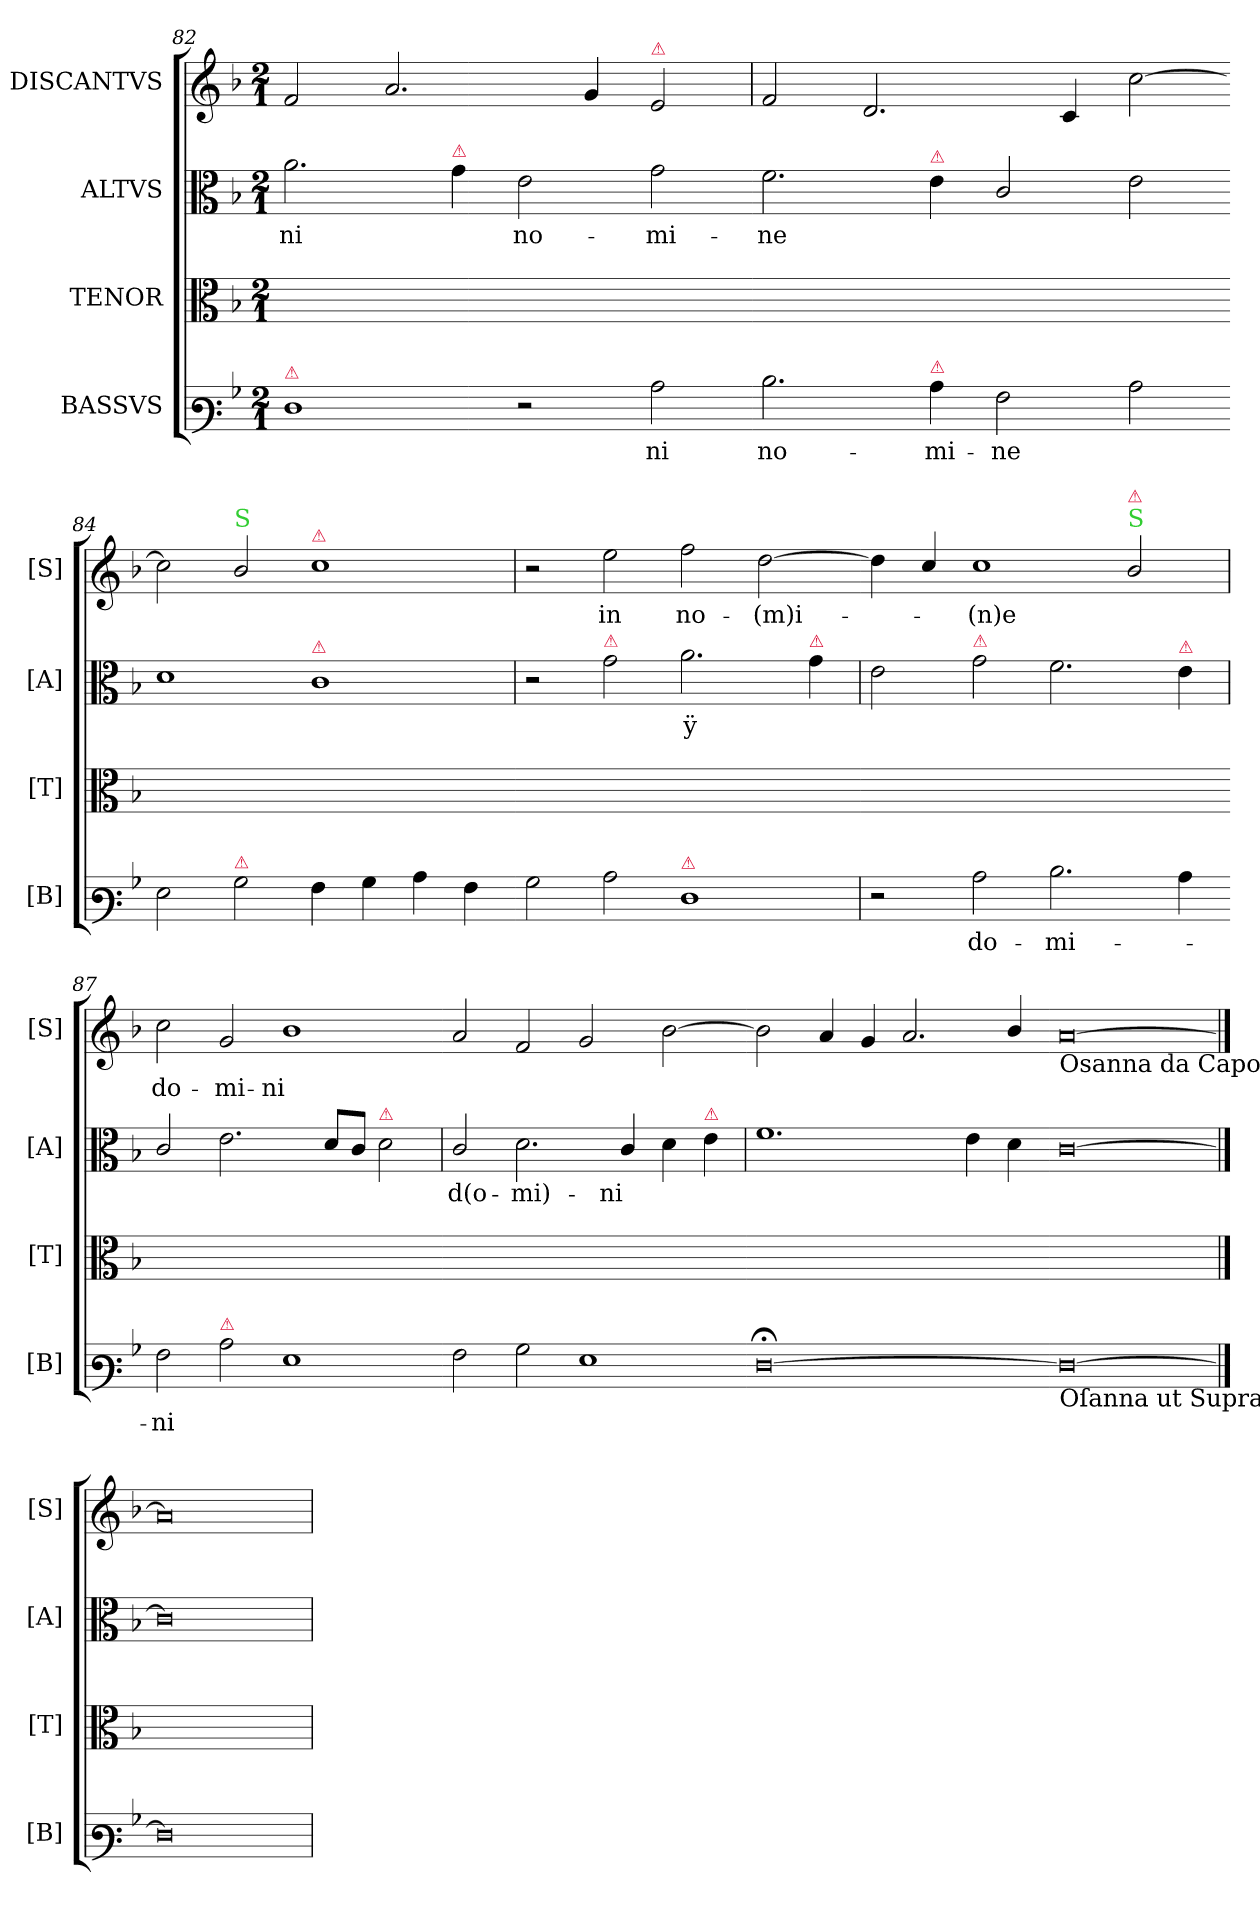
**kern	**text	**kern	**kern	**text	**kern	**text
*part4	*part4	*part3	*part2	*part2	*part1	*part1
*staff4	*staff4	*staff3	*staff2	*staff2	*staff1	*staff1
*I"BASSVS	*	*I"TENOR	*I"ALTVS	*	*I"DISCANTVS	*
*I'[B]	*	*I'[T]	*I'[A]	*	*I'[S]	*
*clefF3	*	*clefC3	*clefC3	*	*clefG2	*
*k[b-]	*	*k[b-]	*k[b-]	*	*k[b-]	*
*M2/1	*	*M2/1	*M2/1	*	*M2/1	*
=82	=82	=82	=82	=82	=82	=82
!LO:TX:a:color=crimson:t=⚠	!	!	!	!	!	!
1F	.	0ryy	2.a\	ni	2f/	.
.	.	.	.	.	2.a/	.
!	!	!	!LO:TX:a:color=crimson:t=⚠	!	!	!
.	.	.	4g\	.	.	.
2r	.	.	2e\	no-	.	.
.	.	.	.	.	4g/	.
!	!	!	!	!	!LO:TX:a:color=crimson:t=⚠	!
2c\	ni	.	2g\	-mi-	2e/	.
=83-	=83	=83-	=83-	=83	=83	=83
2.d\	no-	0ryy	2.f\	-ne	2f/	.
.	.	.	.	.	2.d/	.
!	!	!	!LO:TX:a:color=crimson:t=⚠	!	!	!
!LO:TX:a:color=crimson:t=⚠	!	!	!	!	!	!
4c\	-mi-	.	4e\	.	.	.
2A\	-ne	.	2c/	.	.	.
.	.	.	.	.	4c/	.
2c\	.	.	2e\	.	[2cc\	.
=84-	=84-	=84-	=84-	=84-	=84-	=84-
2G\	.	0ryy	1d	.	2cc\]	.
!	!	!	!	!	!LO:TX:a:color=limegreen:t=S	!
!LO:TX:a:color=crimson:t=⚠	!	!	!	!	!	!
2B-\	.	.	.	.	2b-/	.
!	!	!	!	!	!LO:TX:a:color=crimson:t=⚠	!
!	!	!	!LO:TX:a:color=crimson:t=⚠	!	!	!
4A\	.	.	1c	.	1cc	.
4B-\	.	.	.	.	.	.
4c\	.	.	.	.	.	.
4A\	.	.	.	.	.	.
=85-	=85	=85-	=85	=85	=85	=85
2B-\	.	0ryy	2r	.	2r	.
!	!	!	!LO:TX:a:color=crimson:t=⚠	!	!	!
2c\	.	.	2g\	.	2ee\	in
!LO:TX:a:color=crimson:t=⚠	!	!	!	!	!	!
1F	.	.	2.a\	ÿ	2ff\	no-
.	.	.	.	.	[2dd\	-(m)i-
!	!	!	!LO:TX:a:color=crimson:t=⚠	!	!	!
.	.	.	4g\	.	.	.
=86	=86-	=86-	=86	=86-	=86-	=86-
2r	.	0ryy	2e\	.	4dd\]	.
.	.	.	.	.	4cc/	.
!	!	!	!LO:TX:a:color=crimson:t=⚠	!	!	!
2c\	do-	.	2g\	.	1cc	-(n)e
2.d\	-mi-	.	2.f\	.	.	.
!	!	!	!	!	!LO:TX:a:color=limegreen:t=S	!
!	!	!	!	!	!LO:TX:a:color=crimson:t=⚠	!
.	.	.	.	.	2b-/	.
!	!	!	!LO:TX:a:color=crimson:t=⚠	!	!	!
4c\	.	.	4e\	.	.	.
=87-	=87	=87-	=87	=87	=87	=87
2A\	-ni	0ryy	2c/	.	2cc\	do-
!LO:TX:a:color=crimson:t=⚠	!	!	!	!	!	!
2c\	.	.	2.e\	.	2g/	-mi-
1G	.	.	.	.	1b-	-ni
.	.	.	8d/L	.	.	.
.	.	.	8c/J	.	.	.
!	!	!	!LO:TX:a:color=crimson:t=⚠	!	!	!
.	.	.	2d\	.	.	.
=88-	=88-	=88-	=88	=88-	=88-	=88-
2A\	.	0ryy	2c/	d(o-	2a/	.
2B-\	.	.	2.d\	-mi)-	2f/	.
1G	.	.	.	.	2g/	.
.	.	.	4c/	-ni	.	.
.	.	.	4d\	.	[2b-\	.
!	!	!	!LO:TX:a:color=crimson:t=⚠	!	!	!
.	.	.	4e\	.	.	.
=89-	=89-	=89-	=89	=89-	=89-	=89-
[0F;<\	.	0ryy	1.f	.	2b-\]	.
.	.	.	.	.	4a/	.
.	.	.	.	.	4g/	.
.	.	.	.	.	2.a/	.
.	.	.	4e\	.	.	.
.	.	.	4d\	.	4b-/	.
=90-	=90-	=90-	=90-	=90-	=90-	=90-
!	!	!	!	!	!LO:TX:b:t=Osanna da Capo.	!
!LO:TX:b:t=Oſanna ut Supra	!	!	!	!	!	!
0F_	.	0ryy	[0c\	.	[0a\	.
==91	==91	==91	==91	==91	==91	==91
0F]	.	0ryy	0c\]	.	0a\]	.
=	=	=	=	=	=	=
*-	*-	*-	*-	*-	*-	*-
